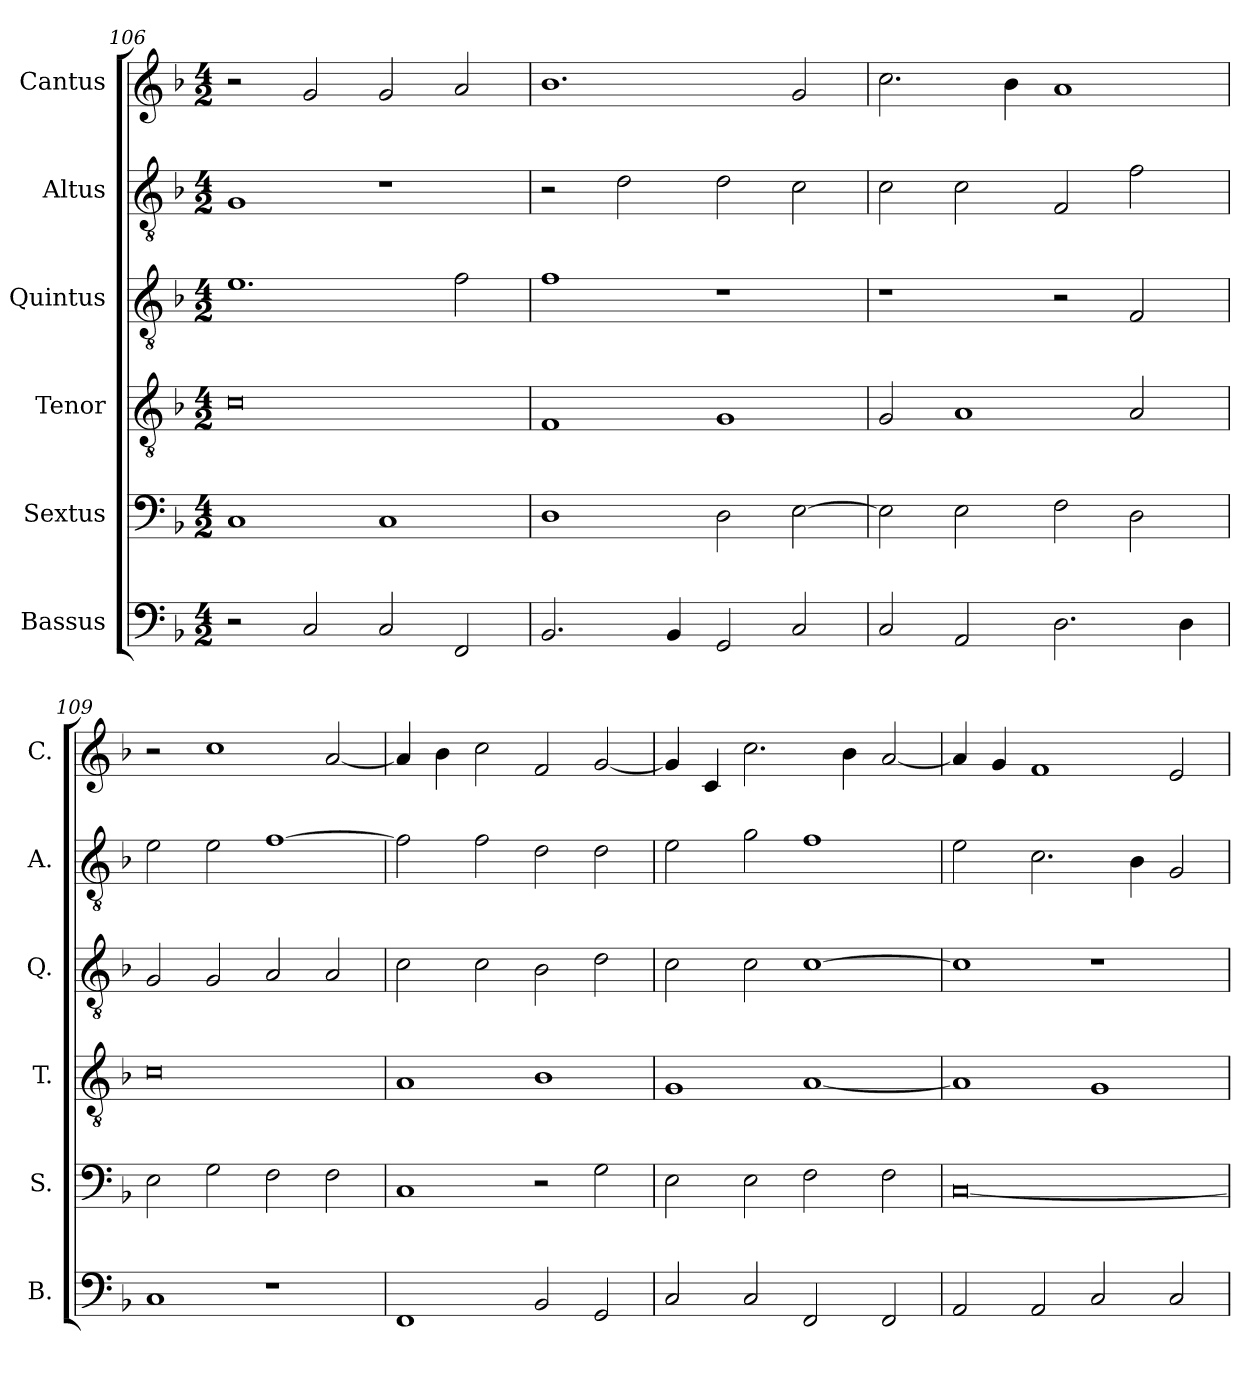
**kern	**kern	**kern	**kern	**kern	**kern
*part6	*part5	*part4	*part3	*part2	*part1
*staff6	*staff5	*staff4	*staff3	*staff2	*staff1
*I"Bassus	*I"Sextus	*I"Tenor	*I"Quintus	*I"Altus	*I"Cantus
*I'B.	*I'S.	*I'T.	*I'Q.	*I'A.	*I'C.
*clefF4	*clefF4	*clefGv2	*clefGv2	*clefGv2	*clefG2
*k[b-]	*k[b-]	*k[b-]	*k[b-]	*k[b-]	*k[b-]
*F:	*F:	*F:	*F:	*F:	*F:
*M4/2	*M4/2	*M4/2	*M4/2	*M4/2	*M4/2
=106	=106	=106	=106	=106	=106
2r	1C	0c	1.e	1G	2r
2C/	.	.	.	.	2g/
2C/	1C	.	.	1r	2g/
2FF/	.	.	2f\	.	2a/
!!LO:PB:g=z
=107	=107	=107	=107	=107	=107
2.BB-/	1D	1F	1f	2r	1.b-
.	.	.	.	2d\	.
4BB-/	.	.	.	.	.
2GG/	2D\	1G	1r	2d\	.
2C/	[2E\	.	.	2c\	2g/
=108	=108	=108	=108	=108	=108
2C/	2E\]	2G/	1r	2c\	2.cc\
2AA/	2E\	1A	.	2c\	.
.	.	.	.	.	4b-\
2.D\	2F\	.	2r	2F/	1a
.	2D\	2A/	2F/	2f\	.
4D\	.	.	.	.	.
=109	=109	=109	=109	=109	=109
1C	2E\	0c	2G/	2e\	2r
.	2G\	.	2G/	2e\	1cc
1r	2F\	.	2A/	[1f	.
.	2F\	.	2A/	.	[2a/
=110	=110	=110	=110	=110	=110
1FF	1C	1A	2c\	2f\]	4a/]
.	.	.	.	.	4b-\
.	.	.	2c\	2f\	2cc\
2BB-/	2r	1B-	2B-\	2d\	2f/
2GG/	2G\	.	2d\	2d\	[2g/
=111	=111	=111	=111	=111	=111
2C/	2E\	1G	2c\	2e\	4g/]
.	.	.	.	.	4c/
2C/	2E\	.	2c\	2g\	2.cc\
2FF/	2F\	[1A	[1c	1f	.
.	.	.	.	.	4b-\
2FF/	2F\	.	.	.	[2a/
=112	=112	=112	=112	=112	=112
2AA/	[0C	1A]	1c]	2e\	4a/]
.	.	.	.	.	4g/
2AA/	.	.	.	2.c\	1f
2C/	.	1G	1r	.	.
.	.	.	.	4B-\	.
2C/	.	.	.	2G/	2e/
=	=	=	=	=	=
*-	*-	*-	*-	*-	*-
